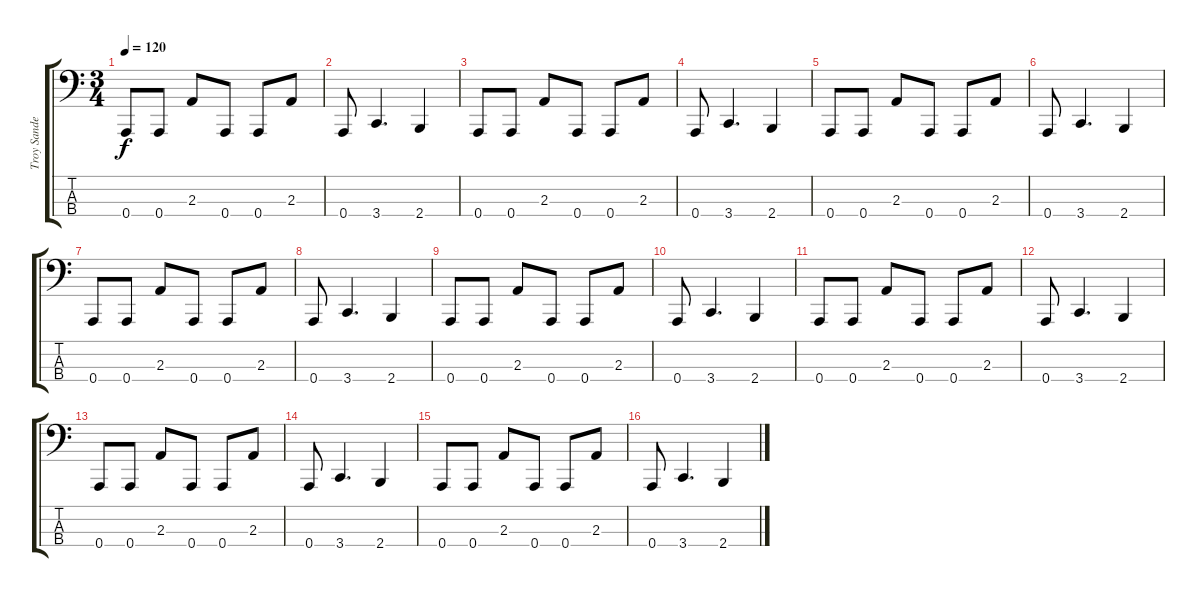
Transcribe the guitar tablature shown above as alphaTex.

\track ("Troy Sanders" "Troy Sande") {instrument electricbassfinger}
\staff {score tabs}
\tuning (F2 C2 G1 A0) {hide}
\ts (3 4)
\tempo 120
\clef f4
\ks c
0.4.8{dy f} 0.4.8 2.3.8 0.4.8 0.4.8 2.3.8 |
0.4.8 3.4.4{d} 2.4.4 |
0.4.8 0.4.8 2.3.8 0.4.8 0.4.8 2.3.8 |
0.4.8 3.4.4{d} 2.4.4 |
0.4.8 0.4.8 2.3.8 0.4.8 0.4.8 2.3.8 |
0.4.8 3.4.4{d} 2.4.4 |
0.4.8 0.4.8 2.3.8 0.4.8 0.4.8 2.3.8 |
0.4.8 3.4.4{d} 2.4.4 |
0.4.8 0.4.8 2.3.8 0.4.8 0.4.8 2.3.8 |
0.4.8 3.4.4{d} 2.4.4 |
0.4.8 0.4.8 2.3.8 0.4.8 0.4.8 2.3.8 |
0.4.8 3.4.4{d} 2.4.4 |
0.4.8 0.4.8 2.3.8 0.4.8 0.4.8 2.3.8 |
0.4.8 3.4.4{d} 2.4.4 |
0.4.8 0.4.8 2.3.8 0.4.8 0.4.8 2.3.8 |
0.4.8 3.4.4{d} 2.4.4
